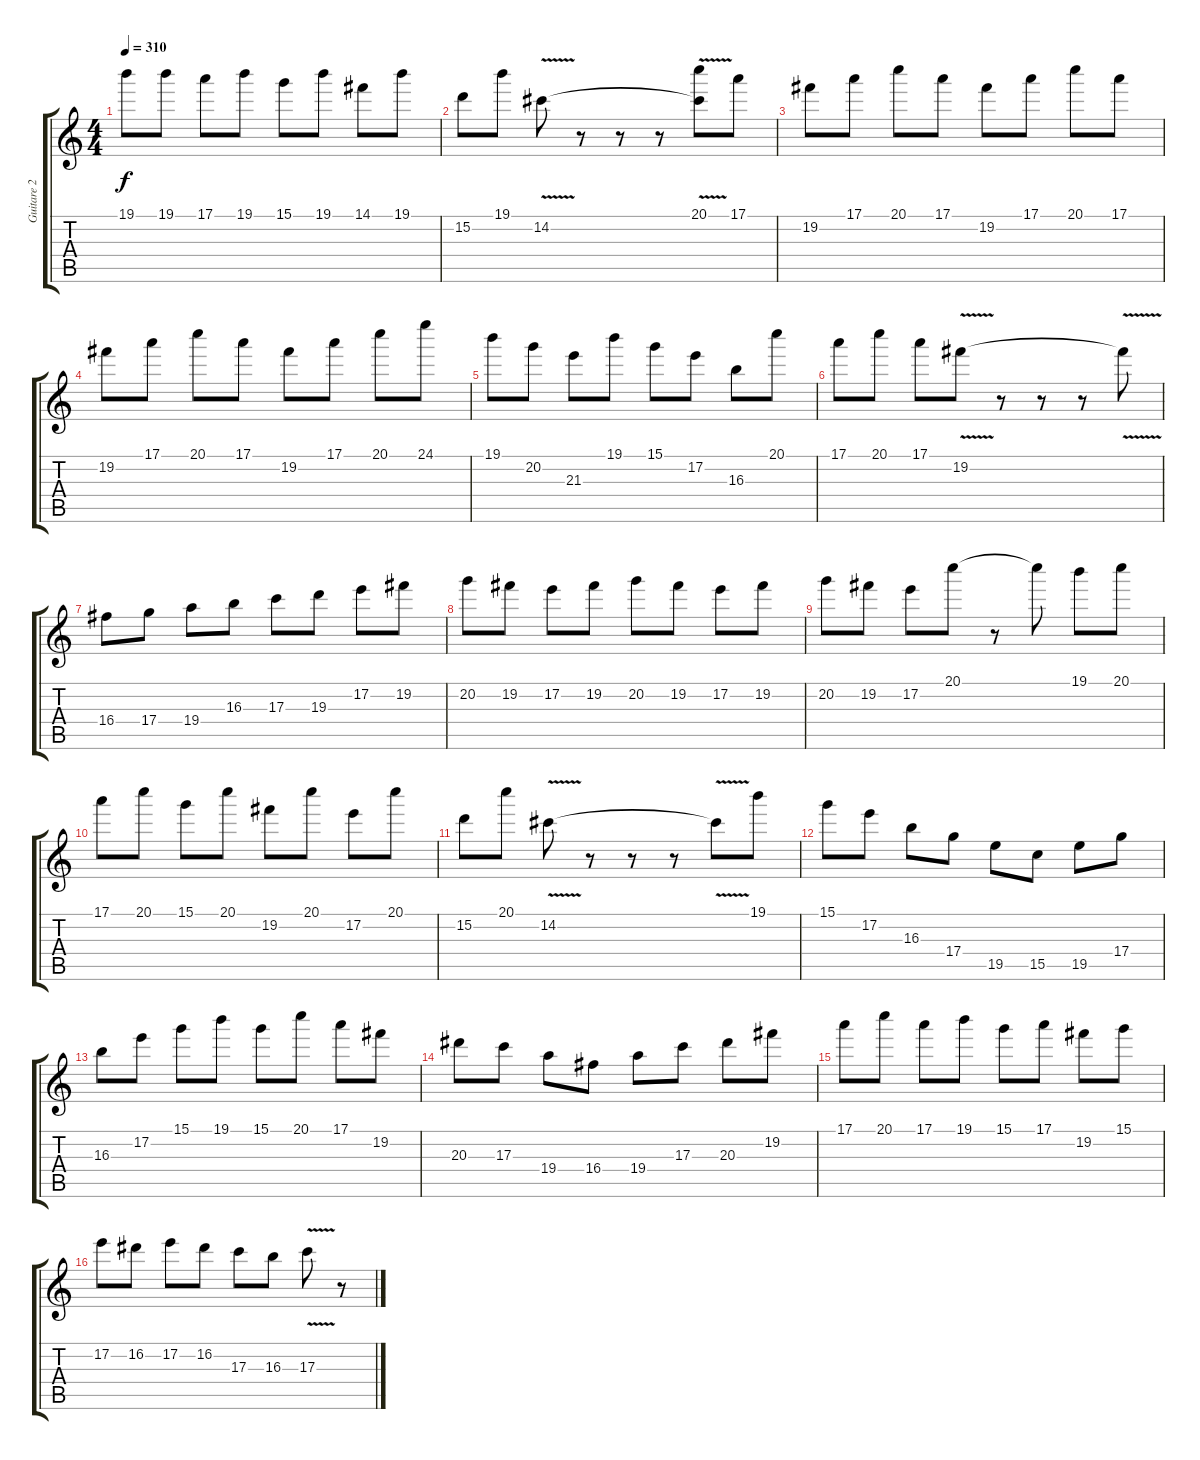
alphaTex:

\track ("Guitare 2" "Guitare 2") {instrument distortionguitar}
\staff {score tabs}
\tuning (E4 B3 G3 D3 A2 E2) {hide}
\ts (4 4)
\tempo 310
\clef g2
\ks c
19.1.8{dy f} 19.1.8 17.1.8 19.1.8 15.1.8 19.1.8 14.1.8 19.1.8 |
15.2.8 19.1.8 14.2{v}.8 r.8 r.8 r.8 (20.1 14.2{t}).8 17.1.8 |
19.2.8 17.1.8 20.1.8 17.1.8 19.2.8 17.1.8 20.1.8 17.1.8 |
19.2.8 17.1.8 20.1.8 17.1.8 19.2.8 17.1.8 20.1.8 24.1.8 |
19.1.8 20.2.8 21.3.8 19.1.8 15.1.8 17.2.8 16.3.8 20.1.8 |
17.1.8 20.1.8 17.1.8 19.2{v}.8 r.8 r.8 r.8 19.2{t}.8 |
16.4.8 17.4.8 19.4.8 16.3.8 17.3.8 19.3.8 17.2.8 19.2.8 |
20.2.8 19.2.8 17.2.8 19.2.8 20.2.8 19.2.8 17.2.8 19.2.8 |
20.2.8 19.2.8 17.2.8 20.1.8 r.8 20.1{t}.8 19.1.8 20.1.8 |
17.1.8 20.1.8 15.1.8 20.1.8 19.2.8 20.1.8 17.2.8 20.1.8 |
15.2.8 20.1.8 14.2{v}.8 r.8 r.8 r.8 14.2{t}.8 19.1.8 |
15.1.8 17.2.8 16.3.8 17.4.8 19.5.8 15.5.8 19.5.8 17.4.8 |
16.3.8 17.2.8 15.1.8 19.1.8 15.1.8 20.1.8 17.1.8 19.2.8 |
20.3.8 17.3.8 19.4.8 16.4.8 19.4.8 17.3.8 20.3.8 19.2.8 |
17.1.8 20.1.8 17.1.8 19.1.8 15.1.8 17.1.8 19.2.8 15.1.8 |
17.2.8 16.2.8 17.2.8 16.2.8 17.3.8 16.3.8 17.3{v}.8 r.8
